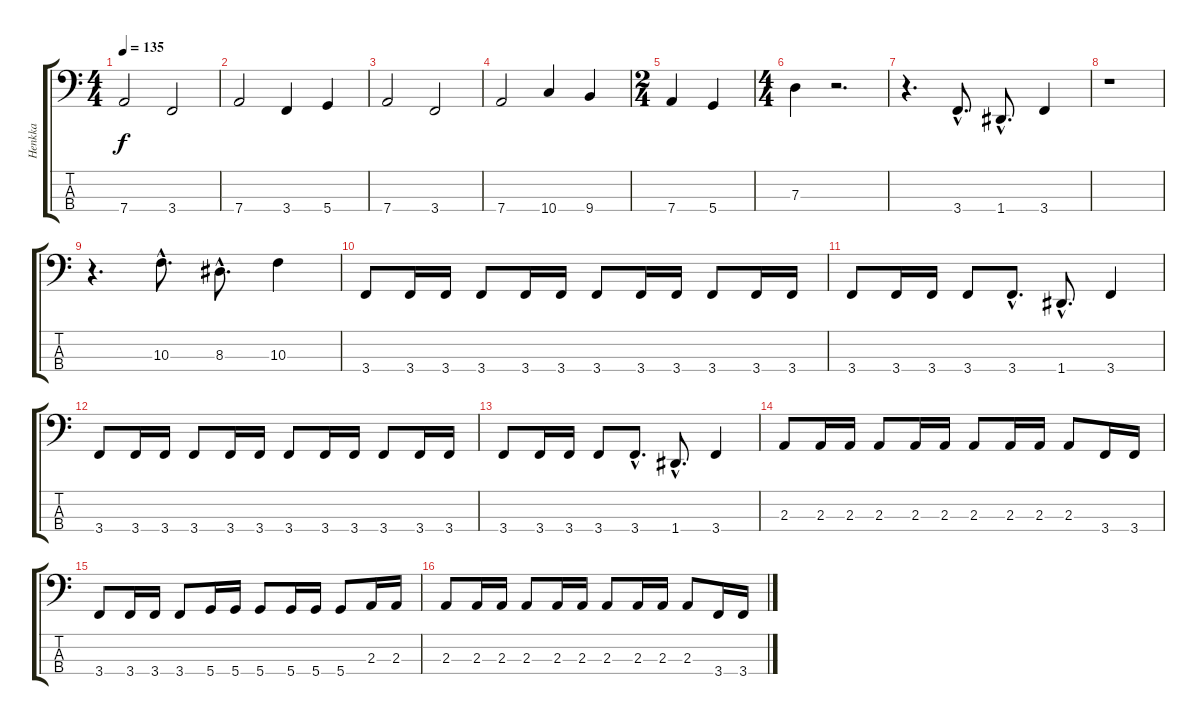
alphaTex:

\track ("Henkka" "Henkka") {instrument electricbasspick}
\staff {score tabs}
\tuning (F2 C2 G1 D1) {hide}
\ts (4 4)
\tempo 135
\clef f4
\ks c
7.4.2{dy f} 3.4.2 |
7.4.2 3.4.4 5.4.4 |
7.4.2 3.4.2 |
7.4.2 10.4.4 9.4.4 |
\ts (2 4)
7.4.4 5.4.4 |
\ts (4 4)
7.3.4 r.2{d} |
r.4{d} 3.4{hac}.8{d} 1.4{hac}.8{d} 3.4.4 |
r.1 |
r.4{d} 10.3{hac}.8{d} 8.3{hac}.8{d} 10.3.4 |
3.4.8 3.4.16 3.4.16 3.4.8 3.4.16 3.4.16 3.4.8 3.4.16 3.4.16 3.4.8 3.4.16 3.4.16 |
3.4.8 3.4.16 3.4.16 3.4.8 3.4{hac}.8{d} 1.4{hac}.8{d} 3.4.4 |
3.4.8 3.4.16 3.4.16 3.4.8 3.4.16 3.4.16 3.4.8 3.4.16 3.4.16 3.4.8 3.4.16 3.4.16 |
3.4.8 3.4.16 3.4.16 3.4.8 3.4{hac}.8{d} 1.4{hac}.8{d} 3.4.4 |
2.3.8 2.3.16 2.3.16 2.3.8 2.3.16 2.3.16 2.3.8 2.3.16 2.3.16 2.3.8 3.4.16 3.4.16 |
3.4.8 3.4.16 3.4.16 3.4.8 5.4.16 5.4.16 5.4.8 5.4.16 5.4.16 5.4.8 2.3.16 2.3.16 |
2.3.8 2.3.16 2.3.16 2.3.8 2.3.16 2.3.16 2.3.8 2.3.16 2.3.16 2.3.8 3.4.16 3.4.16
